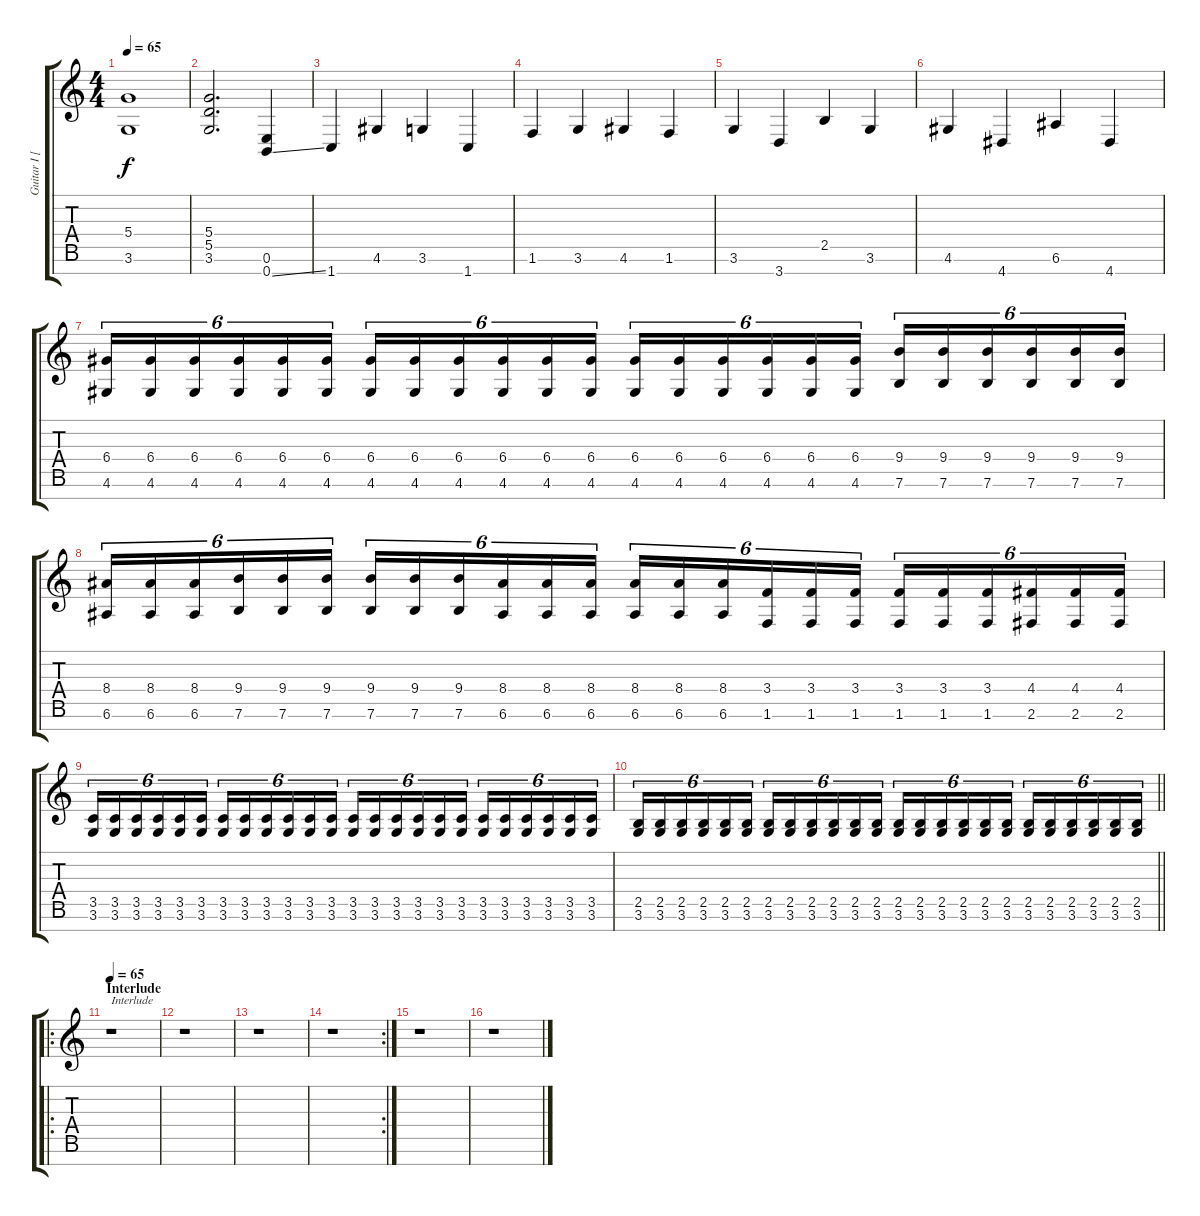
\track ("Guitar I [Ihsahn]" "Guitar I [") {instrument distortionguitar}
\staff {score tabs}
\tuning (E4 B3 G3 D3 A2 E2 B1) {hide}
\ts (4 4)
\tempo 65
\clef g2
\ks c
(5.4 3.6).1{dy f} |
(5.4 5.5 3.6).2{d} (0.6 0.7{ss}).4 |
1.7.4 4.6.4 3.6.4 1.7.4 |
1.6.4 3.6.4 4.6.4 1.6.4 |
3.6.4 3.7.4 2.5.4 3.6.4 |
4.6.4 4.7.4 6.6.4 4.7.4 |
(6.4 4.6).16{tu (6 4)} (6.4 4.6).16{tu (6 4)} (6.4 4.6).16{tu (6 4)} (6.4 4.6).16{tu (6 4)} (6.4 4.6).16{tu (6 4)} (6.4 4.6).16{tu (6 4)} (6.4 4.6).16{tu (6 4)} (6.4 4.6).16{tu (6 4)} (6.4 4.6).16{tu (6 4)} (6.4 4.6).16{tu (6 4)} (6.4 4.6).16{tu (6 4)} (6.4 4.6).16{tu (6 4)} (6.4 4.6).16{tu (6 4)} (6.4 4.6).16{tu (6 4)} (6.4 4.6).16{tu (6 4)} (6.4 4.6).16{tu (6 4)} (6.4 4.6).16{tu (6 4)} (6.4 4.6).16{tu (6 4)} (9.4 7.6).16{tu (6 4)} (9.4 7.6).16{tu (6 4)} (9.4 7.6).16{tu (6 4)} (9.4 7.6).16{tu (6 4)} (9.4 7.6).16{tu (6 4)} (9.4 7.6).16{tu (6 4)} |
(8.4 6.6).16{tu (6 4)} (8.4 6.6).16{tu (6 4)} (8.4 6.6).16{tu (6 4)} (9.4 7.6).16{tu (6 4)} (9.4 7.6).16{tu (6 4)} (9.4 7.6).16{tu (6 4)} (9.4 7.6).16{tu (6 4)} (9.4 7.6).16{tu (6 4)} (9.4 7.6).16{tu (6 4)} (8.4 6.6).16{tu (6 4)} (8.4 6.6).16{tu (6 4)} (8.4 6.6).16{tu (6 4)} (8.4 6.6).16{tu (6 4)} (8.4 6.6).16{tu (6 4)} (8.4 6.6).16{tu (6 4)} (3.4 1.6).16{tu (6 4)} (3.4 1.6).16{tu (6 4)} (3.4 1.6).16{tu (6 4)} (3.4 1.6).16{tu (6 4)} (3.4 1.6).16{tu (6 4)} (3.4 1.6).16{tu (6 4)} (4.4 2.6).16{tu (6 4)} (4.4 2.6).16{tu (6 4)} (4.4 2.6).16{tu (6 4)} |
(3.5 3.6).16{tu (6 4)} (3.5 3.6).16{tu (6 4)} (3.5 3.6).16{tu (6 4)} (3.5 3.6).16{tu (6 4)} (3.5 3.6).16{tu (6 4)} (3.5 3.6).16{tu (6 4)} (3.5 3.6).16{tu (6 4)} (3.5 3.6).16{tu (6 4)} (3.5 3.6).16{tu (6 4)} (3.5 3.6).16{tu (6 4)} (3.5 3.6).16{tu (6 4)} (3.5 3.6).16{tu (6 4)} (3.5 3.6).16{tu (6 4)} (3.5 3.6).16{tu (6 4)} (3.5 3.6).16{tu (6 4)} (3.5 3.6).16{tu (6 4)} (3.5 3.6).16{tu (6 4)} (3.5 3.6).16{tu (6 4)} (3.5 3.6).16{tu (6 4)} (3.5 3.6).16{tu (6 4)} (3.5 3.6).16{tu (6 4)} (3.5 3.6).16{tu (6 4)} (3.5 3.6).16{tu (6 4)} (3.5 3.6).16{tu (6 4)} |
\barLineRight lightlight
(2.5 3.6).16{tu (6 4)} (2.5 3.6).16{tu (6 4)} (2.5 3.6).16{tu (6 4)} (2.5 3.6).16{tu (6 4)} (2.5 3.6).16{tu (6 4)} (2.5 3.6).16{tu (6 4)} (2.5 3.6).16{tu (6 4)} (2.5 3.6).16{tu (6 4)} (2.5 3.6).16{tu (6 4)} (2.5 3.6).16{tu (6 4)} (2.5 3.6).16{tu (6 4)} (2.5 3.6).16{tu (6 4)} (2.5 3.6).16{tu (6 4)} (2.5 3.6).16{tu (6 4)} (2.5 3.6).16{tu (6 4)} (2.5 3.6).16{tu (6 4)} (2.5 3.6).16{tu (6 4)} (2.5 3.6).16{tu (6 4)} (2.5 3.6).16{tu (6 4)} (2.5 3.6).16{tu (6 4)} (2.5 3.6).16{tu (6 4)} (2.5 3.6).16{tu (6 4)} (2.5 3.6).16{tu (6 4)} (2.5 3.6).16{tu (6 4)} |
\ro
\section ("" "Interlude")
\tempo 65
r.1{txt "Interlude"} |
r.1 |
r.1 |
\rc 2
r.1 |
r.1 |
r.1
